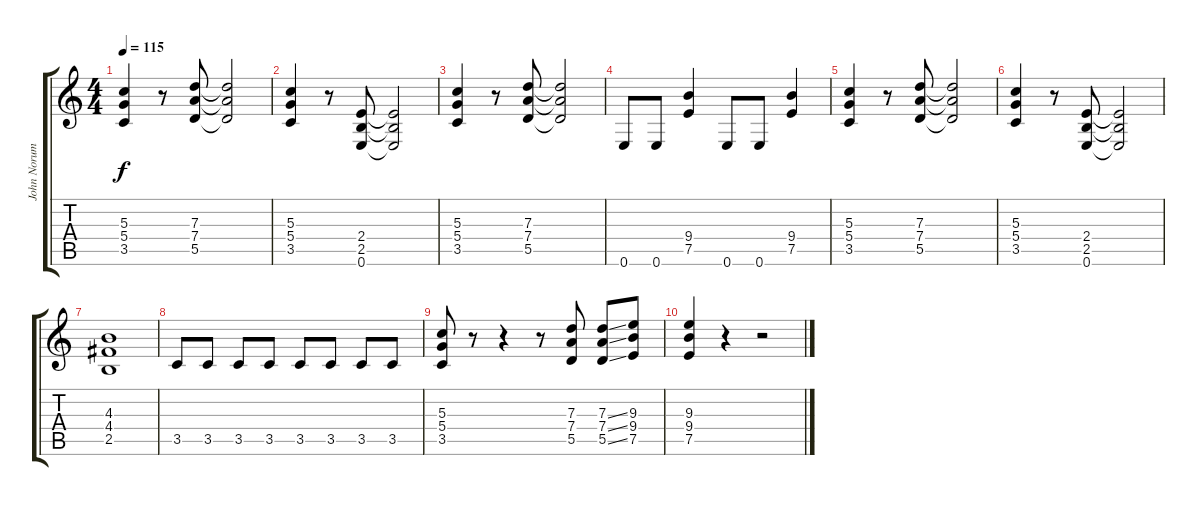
\track ("John Norum" "John Norum") {instrument overdrivenguitar}
\staff {score tabs}
\tuning (E4 B3 G3 D3 A2 E2) {hide}
\ts (4 4)
\tempo 115
\clef g2
\ks c
(5.3 5.4 3.5).4{dy f} r.8 (7.3 7.4 5.5).8 (7.3{t} 7.4{t} 5.5{t}).2 |
(5.3 5.4 3.5).4 r.8 (2.4 2.5 0.6).8 (2.4{t} 2.5{t} 0.6{t}).2 |
(5.3 5.4 3.5).4 r.8 (7.3 7.4 5.5).8 (7.3{t} 7.4{t} 5.5{t}).2 |
0.6.8 0.6.8 (9.4 7.5).4 0.6.8 0.6.8 (9.4 7.5).4 |
(5.3 5.4 3.5).4 r.8 (7.3 7.4 5.5).8 (7.3{t} 7.4{t} 5.5{t}).2 |
(5.3 5.4 3.5).4 r.8 (2.4 2.5 0.6).8 (2.4{t} 2.5{t} 0.6{t}).2 |
(4.3 4.4 2.5).1 |
3.5.8 3.5.8 3.5.8 3.5.8 3.5.8 3.5.8 3.5.8 3.5.8 |
(5.3 5.4 3.5).8 r.8 r.4 r.8 (7.3 7.4 5.5).8 (7.3{ss} 7.4{ss} 5.5{ss}).8 (9.3 9.4 7.5).8 |
(9.3 9.4 7.5).4 r.4 r.2
